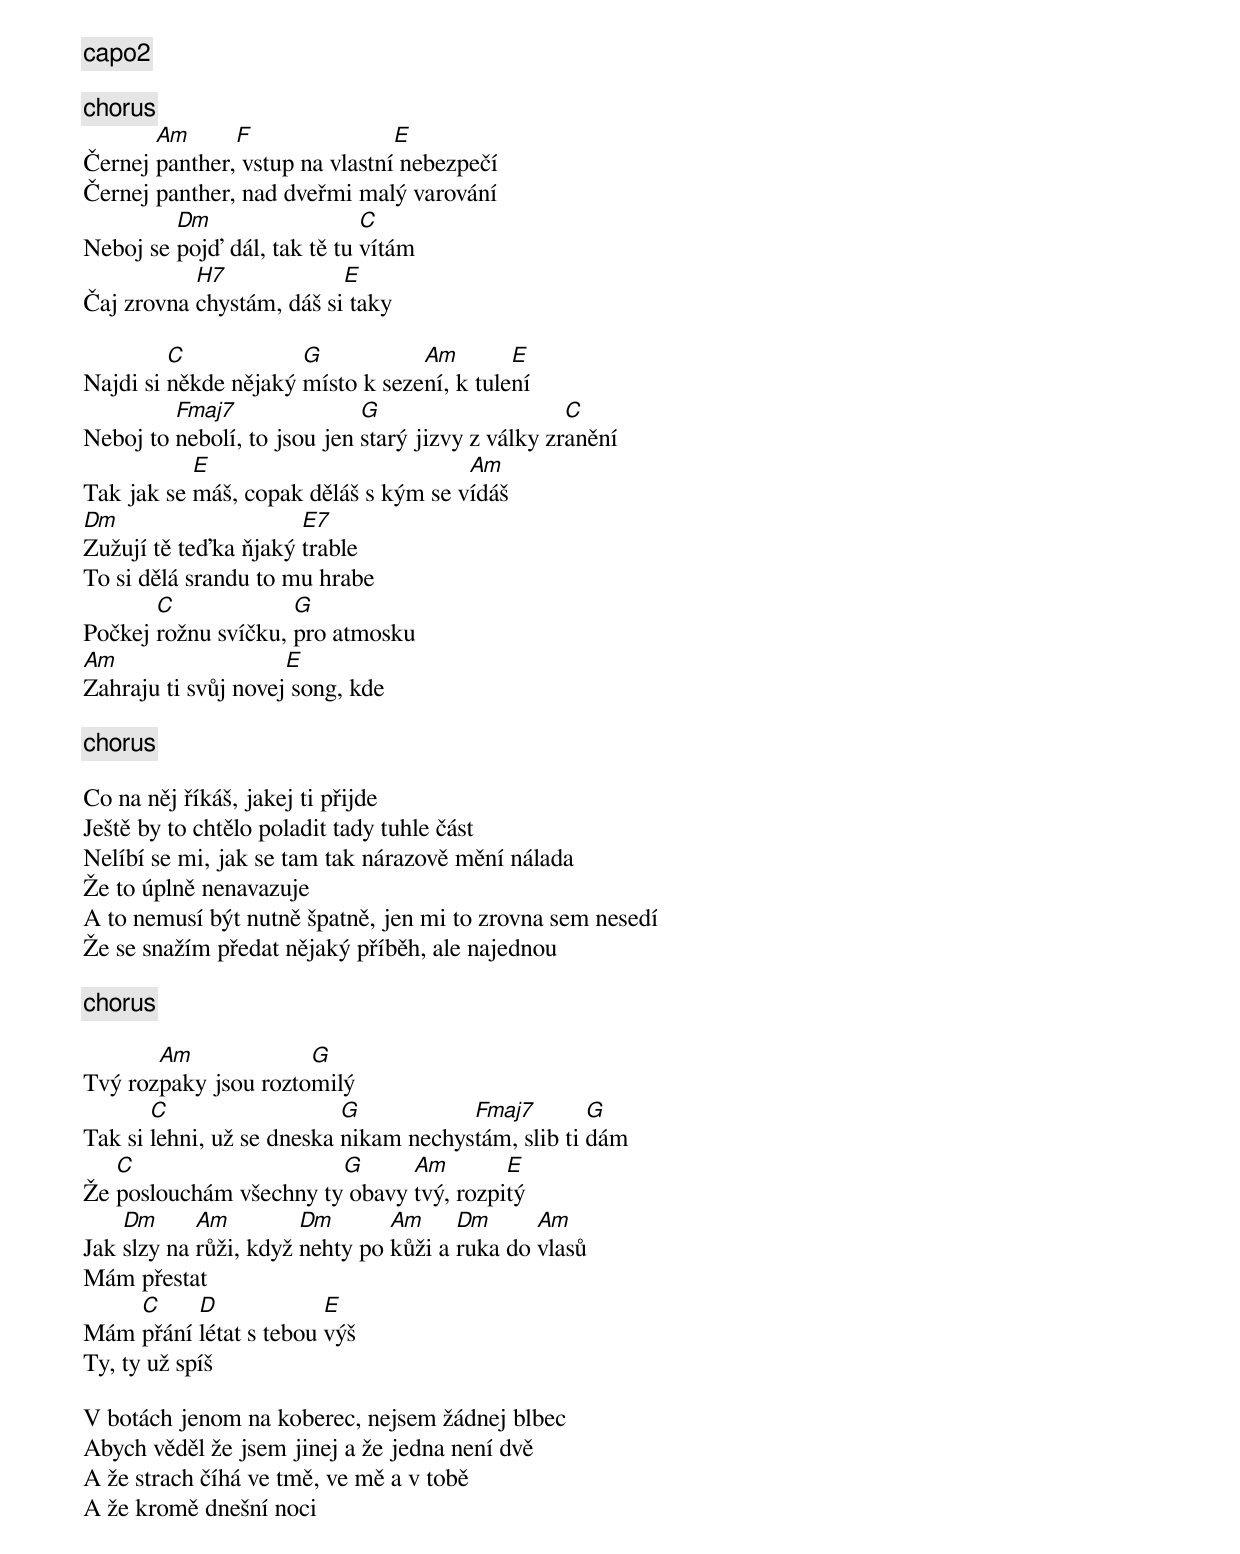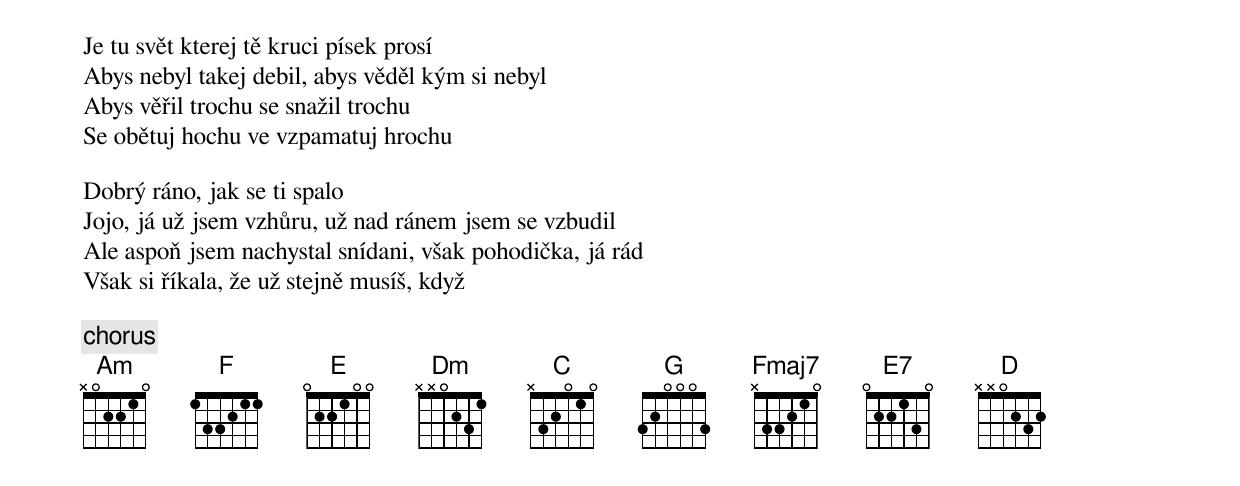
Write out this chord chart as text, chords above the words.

[capo2]

[chorus]
       Am      F                E
Černej panther, vstup na vlastní nebezpečí
Černej panther, nad dveřmi malý varování
         Dm                  C
Neboj se pojď dál, tak tě tu vítám
           H7             E
Čaj zrovna chystám, dáš si taky

         C            G           Am        E
Najdi si někde nějaký místo k sezení, k tulení
         Fmaj7               G                     C
Neboj to nebolí, to jsou jen starý jizvy z války zranění
           E                          Am
Tak jak se máš, copak děláš s kým se vídáš
Dm                    E7
Zužují tě teďka ňjaký trable
To si dělá srandu to mu hrabe
       C             G
Počkej rožnu svíčku, pro atmosku
Am                   E
Zahraju ti svůj novej song, kde

[chorus]

Co na něj říkáš, jakej ti přijde
Ještě by to chtělo poladit tady tuhle část
Nelíbí se mi, jak se tam tak nárazově mění nálada
Že to úplně nenavazuje
A to nemusí být nutně špatně, jen mi to zrovna sem nesedí
Že se snažím předat nějaký příběh, ale najednou

[chorus]

       Am             G
Tvý rozpaky jsou roztomilý
       C                   G           Fmaj7        G
Tak si lehni, už se dneska nikam nechystám, slib ti dám
   C                    G      Am        E
Že poslouchám všechny ty obavy tvý, rozpitý
    Dm      Am         Dm       Am     Dm      Am
Jak slzy na růži, když nehty po kůži a ruka do vlasů
Mám přestat
    C     D             E
Mám přání létat s tebou výš
Ty, ty už spíš

V botách jenom na koberec, nejsem žádnej blbec
Abych věděl že jsem jinej a že jedna není dvě
A že strach číhá ve tmě, ve mě a v tobě
A že kromě dnešní noci
Je tu svět kterej tě kruci písek prosí
Abys nebyl takej debil, abys věděl kým si nebyl
Abys věřil trochu se snažil trochu
Se obětuj hochu ve vzpamatuj hrochu

Dobrý ráno, jak se ti spalo
Jojo, já už jsem vzhůru, už nad ránem jsem se vzbudil
Ale aspoň jsem nachystal snídani, však pohodička, já rád
Však si říkala, že už stejně musíš, když

[chorus]
